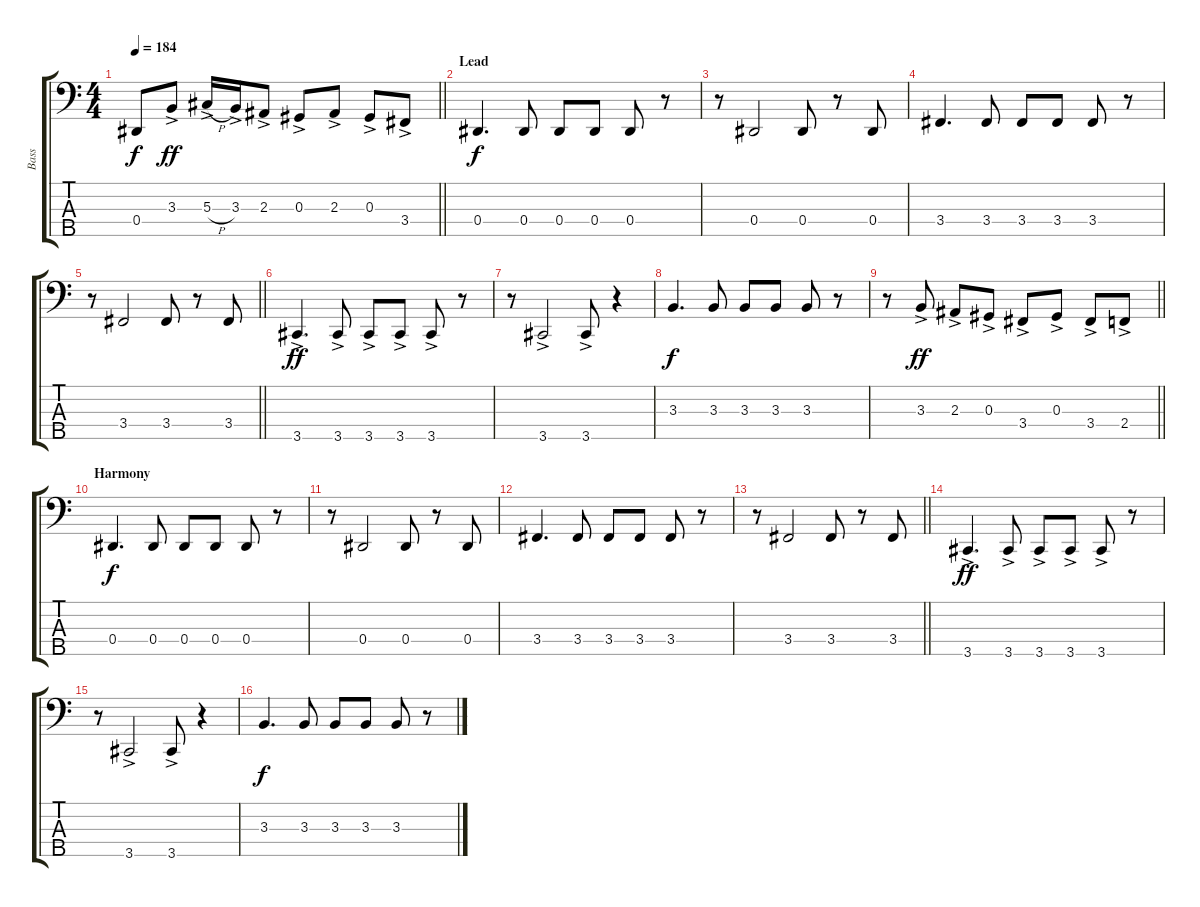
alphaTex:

\track ("Bass" "Bass") {instrument electricbassfinger}
\staff {score tabs}
\tuning (Gb2 Db2 Ab1 Eb1 Bb0) {hide}
\ts (4 4)
\tempo 184
\clef f4
\barLineRight lightlight
\ks c
0.4.8{dy f} 3.3{ac}.8{dy ff} 5.3{h ac}.16 3.3{ac}.16 2.3{ac}.8 0.3{ac}.8 2.3{ac}.8 0.3{ac}.8 3.4{ac}.8 |
\section ("" "Lead")
0.4.4{d dy f} 0.4.8 0.4.8 0.4.8 0.4.8 r.8 |
r.8 0.4.2 0.4.8 r.8 0.4.8 |
3.4.4{d} 3.4.8 3.4.8 3.4.8 3.4.8 r.8 |
\barLineRight lightlight
r.8 3.4.2 3.4.8 r.8 3.4.8 |
\section ("" "")
3.5{ac}.4{d dy ff} 3.5{ac}.8 3.5{ac}.8 3.5{ac}.8 3.5{ac}.8 r.8 |
r.8 3.5{ac}.2 3.5{ac}.8 r.4 |
3.3.4{d dy f} 3.3.8 3.3.8 3.3.8 3.3.8 r.8 |
\barLineRight lightlight
r.8 3.3{ac}.8{dy ff} 2.3{ac}.8 0.3{ac}.8 3.4{ac}.8 0.3{ac}.8 3.4{ac}.8 2.4{ac}.8 |
\section ("" "Harmony")
0.4.4{d dy f} 0.4.8 0.4.8 0.4.8 0.4.8 r.8 |
r.8 0.4.2 0.4.8 r.8 0.4.8 |
3.4.4{d} 3.4.8 3.4.8 3.4.8 3.4.8 r.8 |
\barLineRight lightlight
r.8 3.4.2 3.4.8 r.8 3.4.8 |
\section ("" "")
3.5{ac}.4{d dy ff} 3.5{ac}.8 3.5{ac}.8 3.5{ac}.8 3.5{ac}.8 r.8 |
r.8 3.5{ac}.2 3.5{ac}.8 r.4 |
3.3.4{d dy f} 3.3.8 3.3.8 3.3.8 3.3.8 r.8
